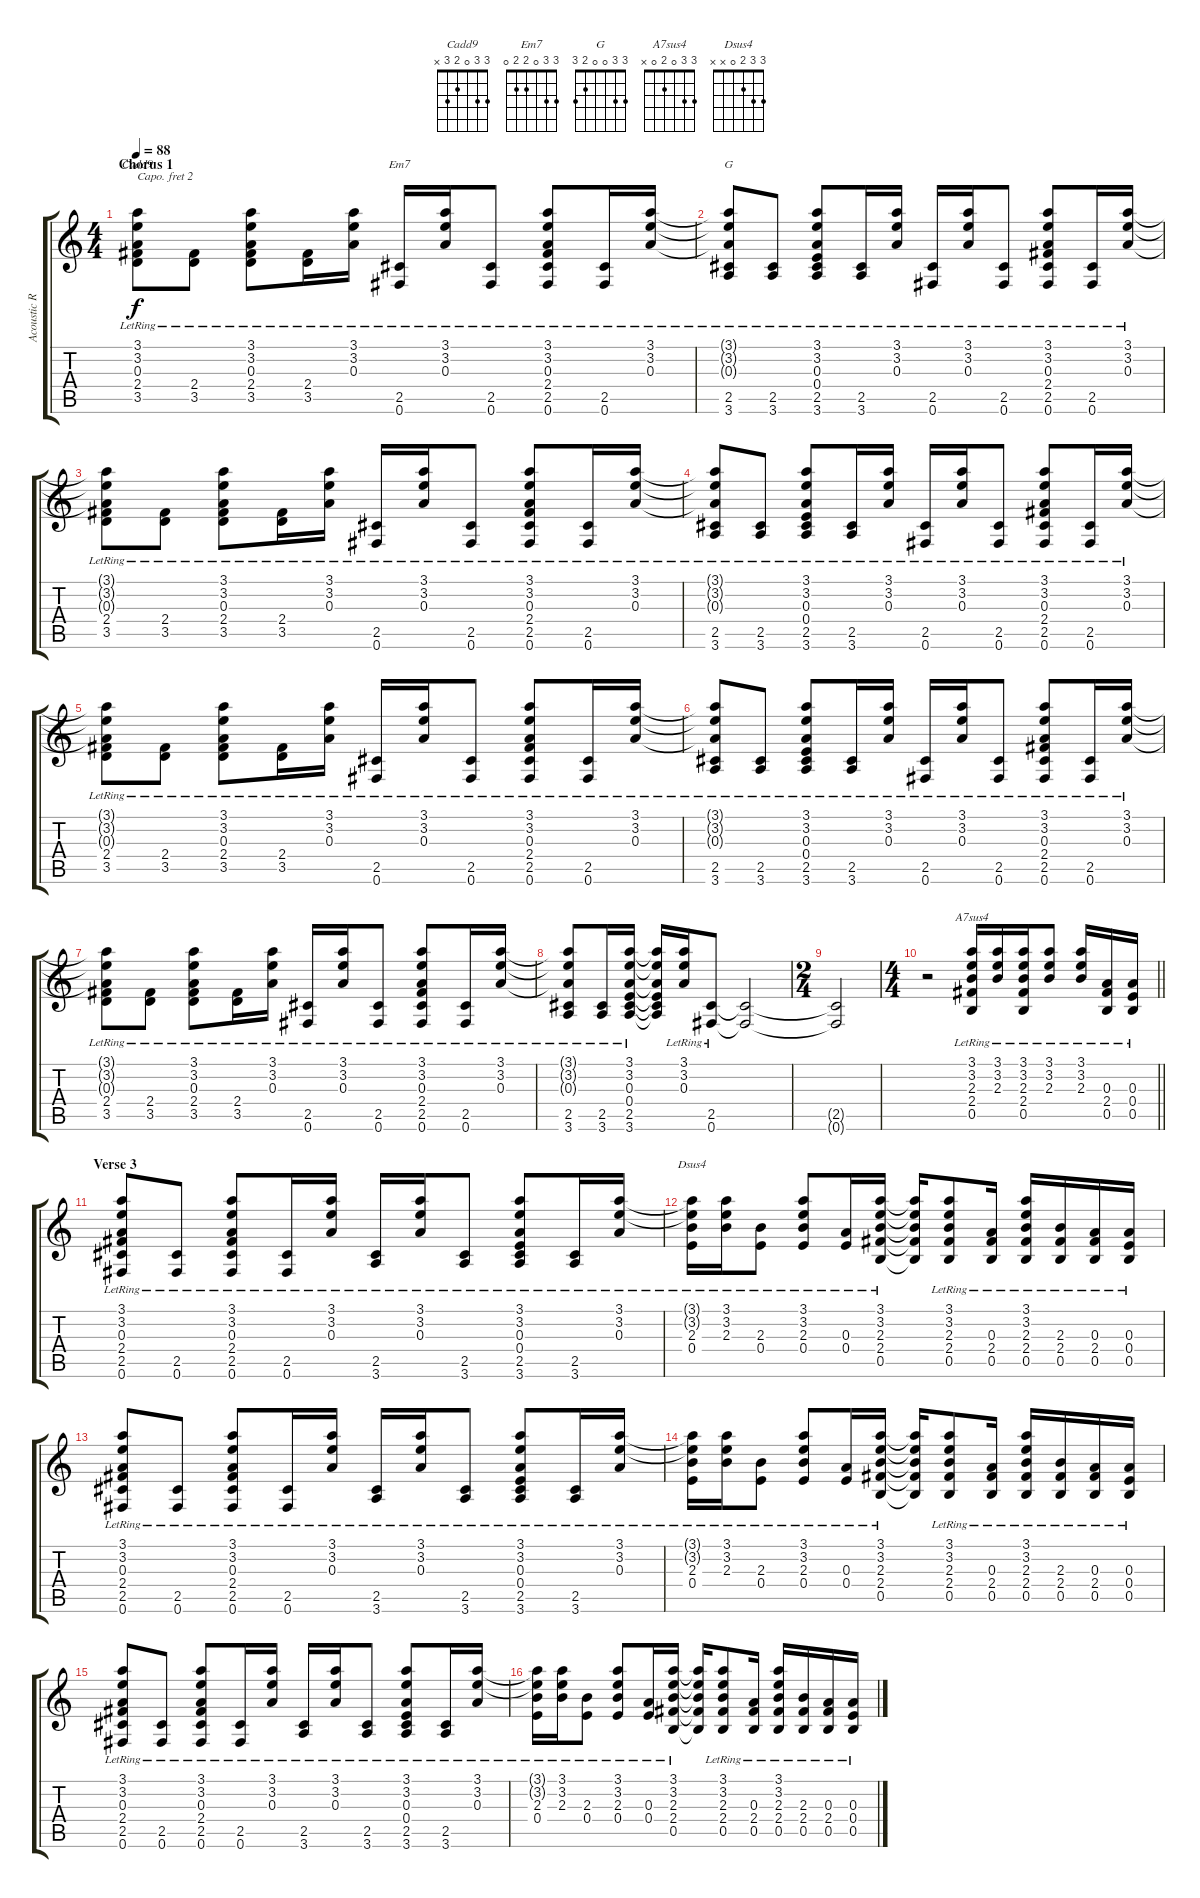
\track ("Acoustic Rhythm Guitar" "Acoustic R") {instrument acousticguitarsteel}
\staff {score tabs}
\capo 2
\tuning (E4 B3 G3 D3 A2 E2) {hide}
\chord ("Cadd9" 3 3 0 2 3 x)
\chord ("Em7" 3 3 0 2 2 0)
\chord ("G" 3 3 0 0 2 3)
\chord ("A7sus4" 3 3 0 2 0 x)
\chord ("Dsus4" 3 3 2 0 x x)
\ts (4 4)
\section ("" "Chorus 1")
\tempo 88
\clef g2
\ks c
(3.1{lr} 3.2{lr} 0.3{lr} 2.4{lr} 3.5{lr}).8{ch "Cadd9" dy f} (2.4{lr} 3.5{lr}).8 (3.1{lr} 3.2{lr} 0.3{lr} 2.4{lr} 3.5{lr}).8 (2.4{lr} 3.5{lr}).16 (3.1{lr} 3.2{lr} 0.3{lr}).16 (2.5{lr} 0.6{lr}).16{ch "Em7"} (3.1{lr} 3.2{lr} 0.3{lr}).16 (2.5{lr} 0.6{lr}).8 (3.1{lr} 3.2{lr} 0.3{lr} 2.4{lr} 2.5{lr} 0.6{lr}).8 (2.5{lr} 0.6{lr}).16 (3.1{lr} 3.2{lr} 0.3{lr}).16 |
(3.1{t} 3.2{t} 0.3{t} 2.5{lr} 3.6).8{ch "G"} (2.5{lr} 3.6).8 (3.1{lr} 3.2{lr} 0.3{lr} 0.4{lr} 2.5{lr} 3.6).8 (2.5{lr} 3.6).16 (3.1{lr} 3.2{lr} 0.3{lr}).16 (2.5{lr} 0.6{lr}).16 (3.1{lr} 3.2{lr} 0.3{lr}).16 (2.5{lr} 0.6{lr}).8 (3.1{lr} 3.2{lr} 0.3{lr} 2.4{lr} 2.5{lr} 0.6{lr}).8 (2.5{lr} 0.6{lr}).16 (3.1{lr} 3.2{lr} 0.3{lr}).16 |
(3.1{t} 3.2{t} 0.3{t} 2.4{lr} 3.5{lr}).8 (2.4{lr} 3.5{lr}).8 (3.1{lr} 3.2{lr} 0.3{lr} 2.4{lr} 3.5{lr}).8 (2.4{lr} 3.5{lr}).16 (3.1{lr} 3.2{lr} 0.3{lr}).16 (2.5{lr} 0.6{lr}).16 (3.1{lr} 3.2{lr} 0.3{lr}).16 (2.5{lr} 0.6{lr}).8 (3.1{lr} 3.2{lr} 0.3{lr} 2.4{lr} 2.5{lr} 0.6{lr}).8 (2.5{lr} 0.6{lr}).16 (3.1{lr} 3.2{lr} 0.3{lr}).16 |
(3.1{t} 3.2{t} 0.3{t} 2.5{lr} 3.6{lr}).8 (2.5{lr} 3.6{lr}).8 (3.1{lr} 3.2{lr} 0.3{lr} 0.4{lr} 2.5{lr} 3.6{lr}).8 (2.5{lr} 3.6{lr}).16 (3.1{lr} 3.2{lr} 0.3{lr}).16 (2.5{lr} 0.6{lr}).16 (3.1{lr} 3.2{lr} 0.3{lr}).16 (2.5{lr} 0.6{lr}).8 (3.1{lr} 3.2{lr} 0.3{lr} 2.4{lr} 2.5{lr} 0.6{lr}).8 (2.5{lr} 0.6{lr}).16 (3.1{lr} 3.2{lr} 0.3{lr}).16 |
(3.1{t} 3.2{t} 0.3{t} 2.4{lr} 3.5{lr}).8 (2.4{lr} 3.5{lr}).8 (3.1{lr} 3.2{lr} 0.3{lr} 2.4{lr} 3.5{lr}).8 (2.4{lr} 3.5{lr}).16 (3.1{lr} 3.2{lr} 0.3{lr}).16 (2.5{lr} 0.6{lr}).16 (3.1{lr} 3.2{lr} 0.3{lr}).16 (2.5{lr} 0.6{lr}).8 (3.1{lr} 3.2{lr} 0.3{lr} 2.4{lr} 2.5{lr} 0.6{lr}).8 (2.5{lr} 0.6{lr}).16 (3.1{lr} 3.2{lr} 0.3{lr}).16 |
(3.1{t} 3.2{t} 0.3{t} 2.5{lr} 3.6{lr}).8 (2.5{lr} 3.6{lr}).8 (3.1{lr} 3.2{lr} 0.3{lr} 0.4{lr} 2.5{lr} 3.6{lr}).8 (2.5{lr} 3.6{lr}).16 (3.1{lr} 3.2{lr} 0.3{lr}).16 (2.5{lr} 0.6{lr}).16 (3.1{lr} 3.2{lr} 0.3{lr}).16 (2.5{lr} 0.6{lr}).8 (3.1{lr} 3.2{lr} 0.3{lr} 2.4{lr} 2.5{lr} 0.6{lr}).8 (2.5{lr} 0.6{lr}).16 (3.1{lr} 3.2{lr} 0.3{lr}).16 |
(3.1{t} 3.2{t} 0.3{t} 2.4{lr} 3.5{lr}).8 (2.4{lr} 3.5{lr}).8 (3.1{lr} 3.2{lr} 0.3{lr} 2.4{lr} 3.5{lr}).8 (2.4{lr} 3.5{lr}).16 (3.1{lr} 3.2{lr} 0.3{lr}).16 (2.5{lr} 0.6{lr}).16 (3.1{lr} 3.2{lr} 0.3{lr}).16 (2.5{lr} 0.6{lr}).8 (3.1{lr} 3.2{lr} 0.3{lr} 2.4{lr} 2.5{lr} 0.6{lr}).8 (2.5{lr} 0.6{lr}).16 (3.1{lr} 3.2{lr} 0.3{lr}).16 |
(3.1{t} 3.2{t} 0.3{t} 2.5{lr} 3.6{lr}).8 (2.5{lr} 3.6{lr}).16 (3.1{lr} 3.2{lr} 0.3{lr} 0.4{lr} 2.5{lr} 3.6{lr}).16 (3.1{t} 3.2{t} 0.3{t} 0.4{t} 2.5{t} 3.6{t}).16 (3.1{lr} 3.2{lr} 0.3{lr}).16 (2.5{lr} 0.6{lr}).8 (2.5{t} 0.6{t}).2 |
\ts (2 4)
(2.5{t} 0.6{t}).2 |
\ts (4 4)
\barLineRight lightlight
r.2 (3.1{lr} 3.2{lr} 2.3{lr} 2.4{lr} 0.5{lr}).16{ch "A7sus4"} (3.1{lr} 3.2{lr} 2.3{lr}).16 (3.1{lr} 3.2{lr} 2.3{lr} 2.4{lr} 0.5{lr}).16 (3.1{lr} 3.2{lr} 2.3{lr}).8 (3.1{lr} 3.2{lr} 2.3{lr}).16 (0.3{lr} 2.4{lr} 0.5{lr}).16 (0.3{lr} 0.4{lr} 0.5{lr}).16 |
\section ("" "Verse 3")
(3.1{lr} 3.2{lr} 0.3{lr} 2.4{lr} 2.5{lr} 0.6{lr}).8 (2.5{lr} 0.6{lr}).8 (3.1{lr} 3.2{lr} 0.3{lr} 2.4{lr} 2.5{lr} 0.6{lr}).8 (2.5{lr} 0.6{lr}).16 (3.1{lr} 3.2{lr} 0.3{lr}).16 (2.5{lr} 3.6{lr}).16 (3.1{lr} 3.2{lr} 0.3{lr}).16 (2.5{lr} 3.6{lr}).8 (3.1{lr} 3.2{lr} 0.3{lr} 0.4{lr} 2.5{lr} 3.6{lr}).8 (2.5{lr} 3.6{lr}).16 (3.1{lr} 3.2{lr} 0.3{lr}).16 |
(3.1{t} 3.2{t} 2.3{lr} 0.4{lr}).16{ch "Dsus4"} (3.1{lr} 3.2{lr} 2.3{lr}).16 (2.3{lr} 0.4{lr}).8 (3.1{lr} 3.2{lr} 2.3{lr} 0.4{lr}).8 (0.3{lr} 0.4{lr}).16 (3.1{lr} 3.2{lr} 2.3{lr} 2.4{lr} 0.5{lr}).16 (3.1{t} 3.2{t} 2.3{t} 2.4{t} 0.5{t}).16 (3.1{lr} 3.2{lr} 2.3{lr} 2.4{lr} 0.5{lr}).8 (0.3{lr} 2.4{lr} 0.5{lr}).16 (3.1{lr} 3.2{lr} 2.3{lr} 2.4{lr} 0.5{lr}).16 (2.3{lr} 2.4{lr} 0.5{lr}).16 (0.3{lr} 2.4{lr} 0.5{lr}).16 (0.3{lr} 0.4{lr} 0.5{lr}).16 |
(3.1{lr} 3.2{lr} 0.3{lr} 2.4{lr} 2.5{lr} 0.6{lr}).8 (2.5{lr} 0.6{lr}).8 (3.1{lr} 3.2{lr} 0.3{lr} 2.4{lr} 2.5{lr} 0.6{lr}).8 (2.5{lr} 0.6{lr}).16 (3.1{lr} 3.2{lr} 0.3{lr}).16 (2.5{lr} 3.6{lr}).16 (3.1{lr} 3.2{lr} 0.3{lr}).16 (2.5{lr} 3.6{lr}).8 (3.1{lr} 3.2{lr} 0.3{lr} 0.4{lr} 2.5{lr} 3.6{lr}).8 (2.5{lr} 3.6{lr}).16 (3.1{lr} 3.2{lr} 0.3{lr}).16 |
(3.1{t} 3.2{t} 2.3{lr} 0.4{lr}).16 (3.1{lr} 3.2{lr} 2.3{lr}).16 (2.3{lr} 0.4{lr}).8 (3.1{lr} 3.2{lr} 2.3{lr} 0.4{lr}).8 (0.3{lr} 0.4{lr}).16 (3.1{lr} 3.2{lr} 2.3{lr} 2.4{lr} 0.5{lr}).16 (3.1{t} 3.2{t} 2.3{t} 2.4{t} 0.5{t}).16 (3.1{lr} 3.2{lr} 2.3{lr} 2.4{lr} 0.5{lr}).8 (0.3{lr} 2.4{lr} 0.5{lr}).16 (3.1{lr} 3.2{lr} 2.3{lr} 2.4{lr} 0.5{lr}).16 (2.3{lr} 2.4{lr} 0.5{lr}).16 (0.3{lr} 2.4{lr} 0.5{lr}).16 (0.3{lr} 0.4{lr} 0.5{lr}).16 |
(3.1{lr} 3.2{lr} 0.3{lr} 2.4{lr} 2.5{lr} 0.6{lr}).8 (2.5{lr} 0.6{lr}).8 (3.1{lr} 3.2{lr} 0.3{lr} 2.4{lr} 2.5{lr} 0.6{lr}).8 (2.5{lr} 0.6{lr}).16 (3.1{lr} 3.2{lr} 0.3{lr}).16 (2.5{lr} 3.6{lr}).16 (3.1{lr} 3.2{lr} 0.3{lr}).16 (2.5{lr} 3.6{lr}).8 (3.1{lr} 3.2{lr} 0.3{lr} 0.4{lr} 2.5{lr} 3.6{lr}).8 (2.5{lr} 3.6{lr}).16 (3.1{lr} 3.2{lr} 0.3{lr}).16 |
(3.1{t} 3.2{t} 2.3{lr} 0.4{lr}).16 (3.1{lr} 3.2{lr} 2.3{lr}).16 (2.3{lr} 0.4{lr}).8 (3.1{lr} 3.2{lr} 2.3{lr} 0.4{lr}).8 (0.3{lr} 0.4{lr}).16 (3.1{lr} 3.2{lr} 2.3{lr} 2.4{lr} 0.5{lr}).16 (3.1{t} 3.2{t} 2.3{t} 2.4{t} 0.5{t}).16 (3.1{lr} 3.2{lr} 2.3{lr} 2.4{lr} 0.5{lr}).8 (0.3{lr} 2.4{lr} 0.5{lr}).16 (3.1{lr} 3.2{lr} 2.3{lr} 2.4{lr} 0.5{lr}).16 (2.3{lr} 2.4{lr} 0.5{lr}).16 (0.3{lr} 2.4{lr} 0.5{lr}).16 (0.3{lr} 0.4{lr} 0.5{lr}).16
